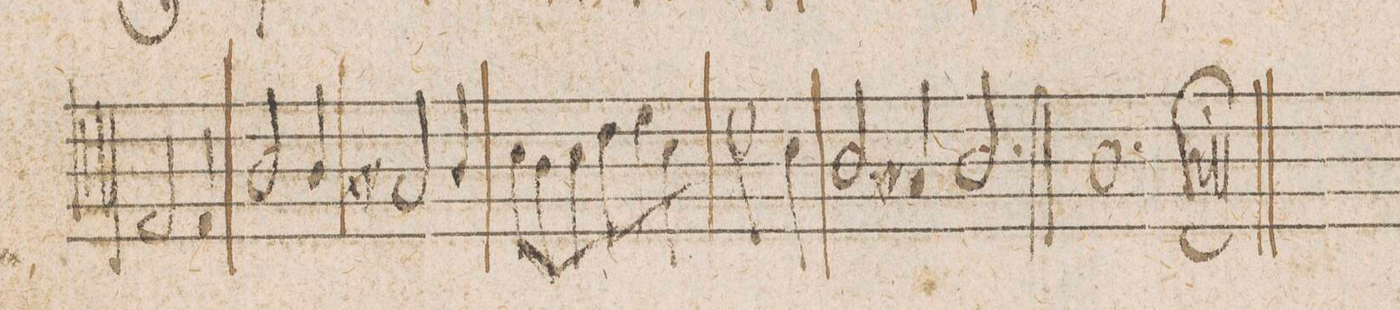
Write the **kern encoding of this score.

**kern	**text
*I"Tenore	*
*clefC4	*
*k[]	*
*met(C|)	*
*M3/4	*
2E/	.
4E/	.
=153-	=153-
2A/	.
4A/	.
=154-	=154-
2G#X/	.
4A/	.
=155-	=155-
8B\L	.
8A\	.
8B\	.
8c\	.
8d\	.
8B\J	.
=156-	=156-
2c\	.
4B\	.
=157-	=157-
2A/	.
4G#X/	.
=158-	=158-
2.A/	.
=159-	=159-
1.A	.
=160-	=160-
0Al;;	.
==	==
*-	*-
